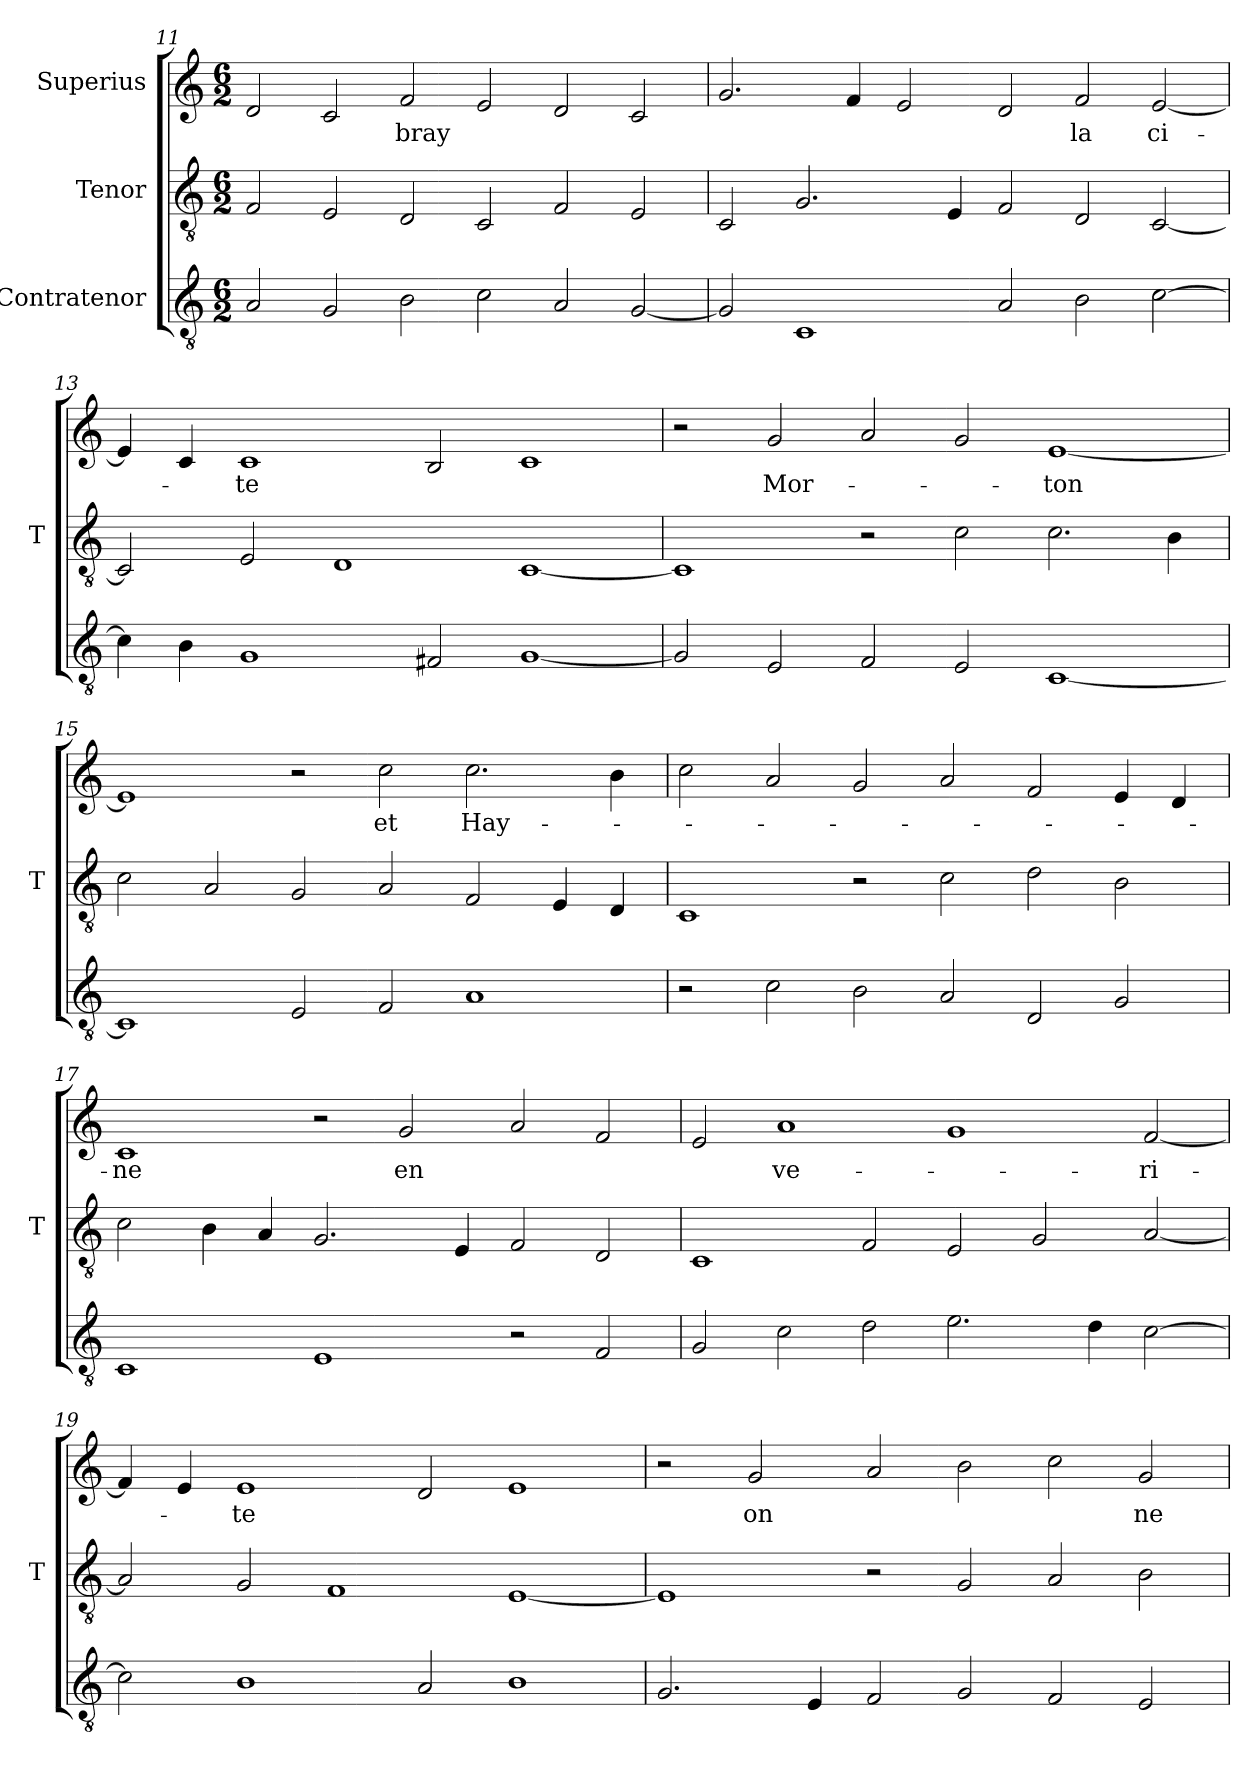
**kern	**kern	**kern	**text
*part3	*part2	*part1	*part1
*staff3	*staff2	*staff1	*staff1
*I"Contratenor	*I"Tenor	*I"Superius	*
*	*I'T	*	*
*clefGv2	*clefGv2	*clefG2	*
*M6/2	*M6/2	*M6/2	*
=11	=11	=11	=11
2A	2F	2d	.
2G	2E	2c	.
2B	2D	2f	-bray
2c	2C	2e	.
2A	2F	2d	.
[2G	2E	2c	.
=12	=12	=12	=12
2G]	2C	2.g	.
1C	2.G	.	.
.	.	4f	.
.	.	2e	.
.	4E	.	.
2A	2F	2d	.
2B	2D	2f	-la
[2c	[2C	[2e	ci-
=13	=13	=13	=13
4c]	2C]	4e]	.
4B	.	4c	.
1G	2E	1c	-te
.	1D	.	.
2F#X	.	2B	.
[1G	[1C	1c	.
=14	=14	=14	=14
2G]	1C]	2r	.
2E	.	2g	Mor-
2F	2r	2a	.
2E	2c	2g	.
[1C	2.c	[1e	-ton
.	4B	.	.
=15	=15	=15	=15
1C]	2c	1e]	.
.	2A	.	.
2E	2G	2r	.
2F	2A	2cc	-et
1A	2F	2.cc	Hay-
.	4E	.	.
.	4D	4b	.
=16	=16	=16	=16
2r	1C	2cc	.
2c	.	2a	.
2B	2r	2g	.
2A	2c	2a	.
2D	2d	2f	.
2G	2B	4e	.
.	.	4d	.
=17	=17	=17	=17
1C	2c	1c	-ne
.	4B	.	.
.	4A	.	.
1E	2.G	2r	.
.	.	2g	-en
.	4E	.	.
2r	2F	2a	.
2F	2D	2f	.
=18	=18	=18	=18
2G	1C	2e	.
2c	.	1a	ve-
2d	2F	.	.
2.e	2E	1g	.
.	2G	.	.
4d	.	.	.
[2c	[2A	[2f	-ri-
=19	=19	=19	=19
2c]	2A]	4f]	.
.	.	4e	.
1B	2G	1e	-te
.	1F	.	.
2A	.	2d	.
1B	[1E	1e	.
=20	=20	=20	=20
2.G	1E]	2r	.
.	.	2g	-on
4E	.	.	.
2F	2r	2a	.
2G	2G	2b	.
2F	2A	2cc	.
2E	2B	2g	-ne
=	=	=	=
*-	*-	*-	*-
